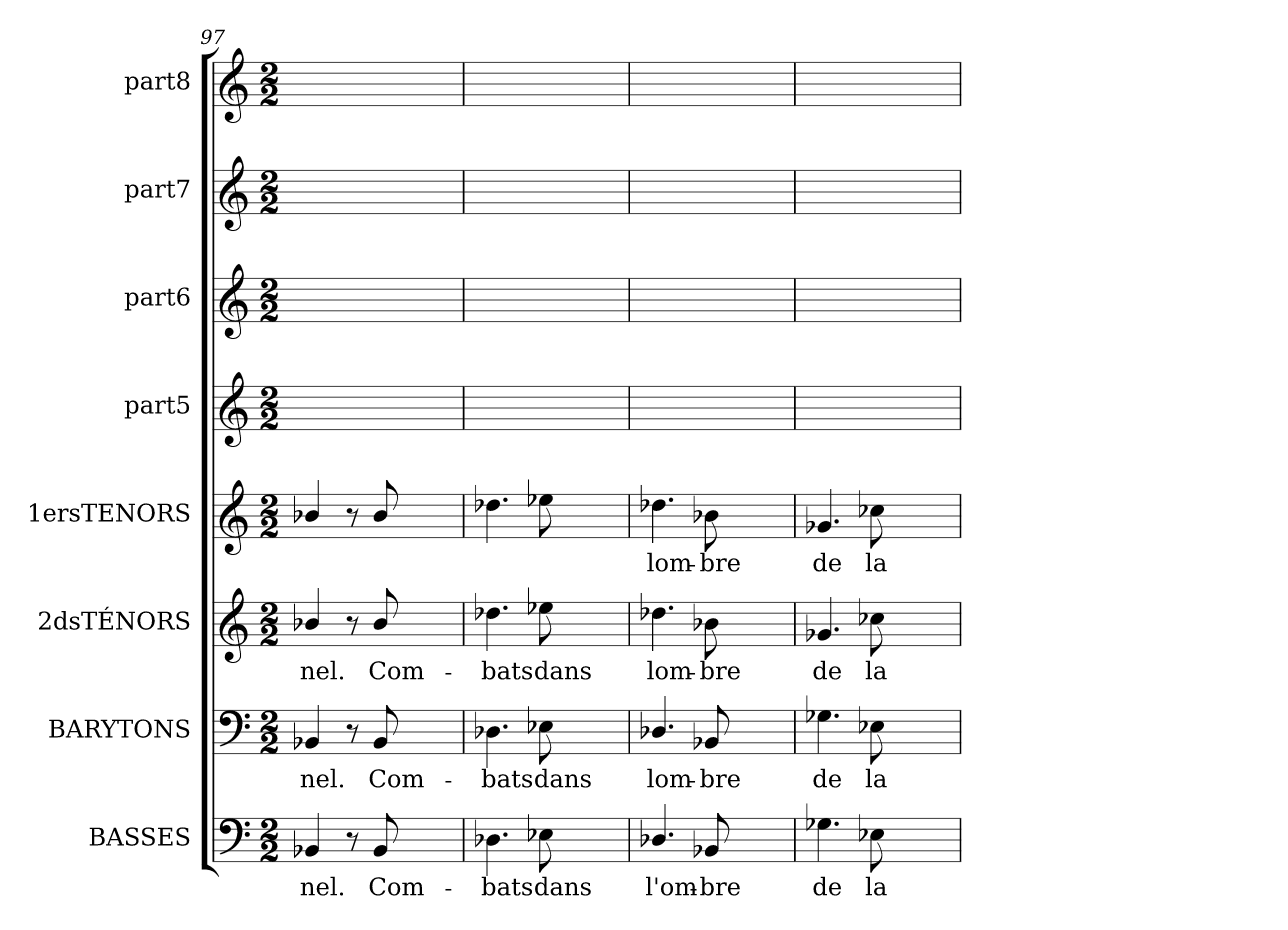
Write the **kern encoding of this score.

**kern	**text	**kern	**text	**kern	**text	**kern	**text	**kern	**kern	**kern	**kern
*part8	*part8	*part7	*part7	*part6	*part6	*part5	*part5	*part4	*part3	*part2	*part1
*staff8	*staff8	*staff7	*staff7	*staff6	*staff6	*staff5	*staff5	*staff4	*staff3	*staff2	*staff1
*I"BASSES	*	*I"BARYTONS	*	*I"2dsTÉNORS	*	*I"1ersTENORS	*	*I"part5	*I"part6	*I"part7	*I"part8
*	*	*	*	*	*	*	*	*I'part5	*I'part6	*I'part7	*I'part8
*clefF4	*	*clefF4	*	*clefG2	*	*clefG2	*	*clefG2	*clefG2	*clefG2	*clefG2
*k[]	*	*k[]	*	*k[]	*	*k[]	*	*k[]	*k[]	*k[]	*k[]
*M2/2	*	*M2/2	*	*M2/2	*	*M2/2	*	*M2/2	*M2/2	*M2/2	*M2/2
=97	=97	=97	=97	=97	=97	=97	=97	=97	=97	=97	=97
4BB-Xi/	nel.	4BB-Xi/	nel.	4b-Xi/	nel.	4b-Xi/	.	1ryy	1ryy	1ryy	1ryy
8r	.	8r	.	8r	.	8r	.	.	.	.	.
8BB-i/	Com-	8BB-i/	Com-	8b-i/	Com-	8b-i/	.	.	.	.	.
2ryy	.	2ryy	.	2ryy	.	2ryy	.	.	.	.	.
=98	=98	=98	=98	=98	=98	=98	=98	=98	=98	=98	=98
4.D-Xi\	bats	4.D-Xi\	bats	4.dd-Xi\	bats	4.dd-Xi\	.	1ryy	1ryy	1ryy	1ryy
8E-Xi\	dans	8E-Xi\	dans	8ee-Xi\	dans	8ee-Xi\	.	.	.	.	.
2ryy	.	2ryy	.	2ryy	.	2ryy	.	.	.	.	.
!!LO:LB:g=z
=99	=99	=99	=99	=99	=99	=99	=99	=99	=99	=99	=99
4.D-Xi/	l'om-	4.D-Xi/	lom-	4.dd-Xi\	lom-	4.dd-Xi\	lom-	1ryy	1ryy	1ryy	1ryy
8BB-Xi/	bre	8BB-Xi/	bre	8b-Xi\	bre	8b-Xi\	bre	.	.	.	.
2ryy	.	2ryy	.	2ryy	.	2ryy	.	.	.	.	.
=100	=100	=100	=100	=100	=100	=100	=100	=100	=100	=100	=100
4.G-Xi\	de	4.G-Xi\	de	4.g-Xi/	de	4.g-Xi/	de	1ryy	1ryy	1ryy	1ryy
8E-Xi\	la	8E-Xi\	la	8cc-Xi\	la	8cc-Xi\	la	.	.	.	.
2ryy	.	2ryy	.	2ryy	.	2ryy	.	.	.	.	.
=	=	=	=	=	=	=	=	=	=	=	=
*-	*-	*-	*-	*-	*-	*-	*-	*-	*-	*-	*-
